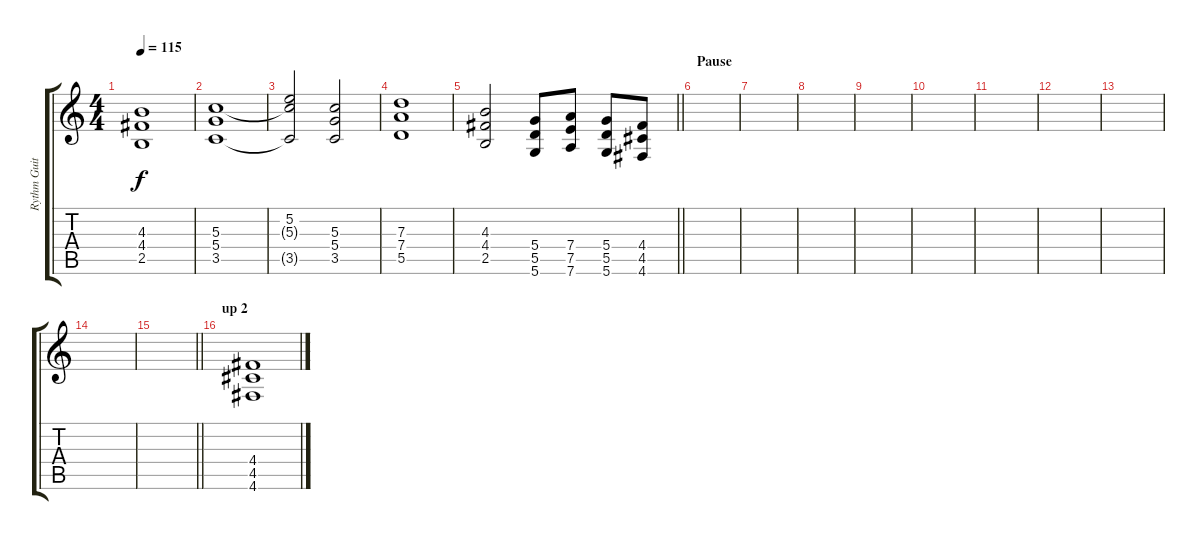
\track ("Rythm Guitar" "Rythm Guit") {instrument distortionguitar}
\staff {score tabs}
\tuning (E4 B3 G3 D3 A2 D2) {hide}
\ts (4 4)
\tempo 115
\clef g2
\ks c
(4.3 4.4 2.5).1{dy f} |
(5.3 5.4 3.5).1 |
(5.2 5.3{t} 3.5{t}).2 (5.3 5.4 3.5).2 |
(7.3 7.4 5.5).1 |
\barLineRight lightlight
(4.3 4.4 2.5).2 (5.4 5.5 5.6).8 (7.4 7.5 7.6).8 (5.4 5.5 5.6).8 (4.4 4.5 4.6).8 |
\section ("" "Pause")
|
|
|
|
|
|
|
|
|
\barLineRight lightlight
|
\section ("" "up 2")
(4.4 4.5 4.6).1
